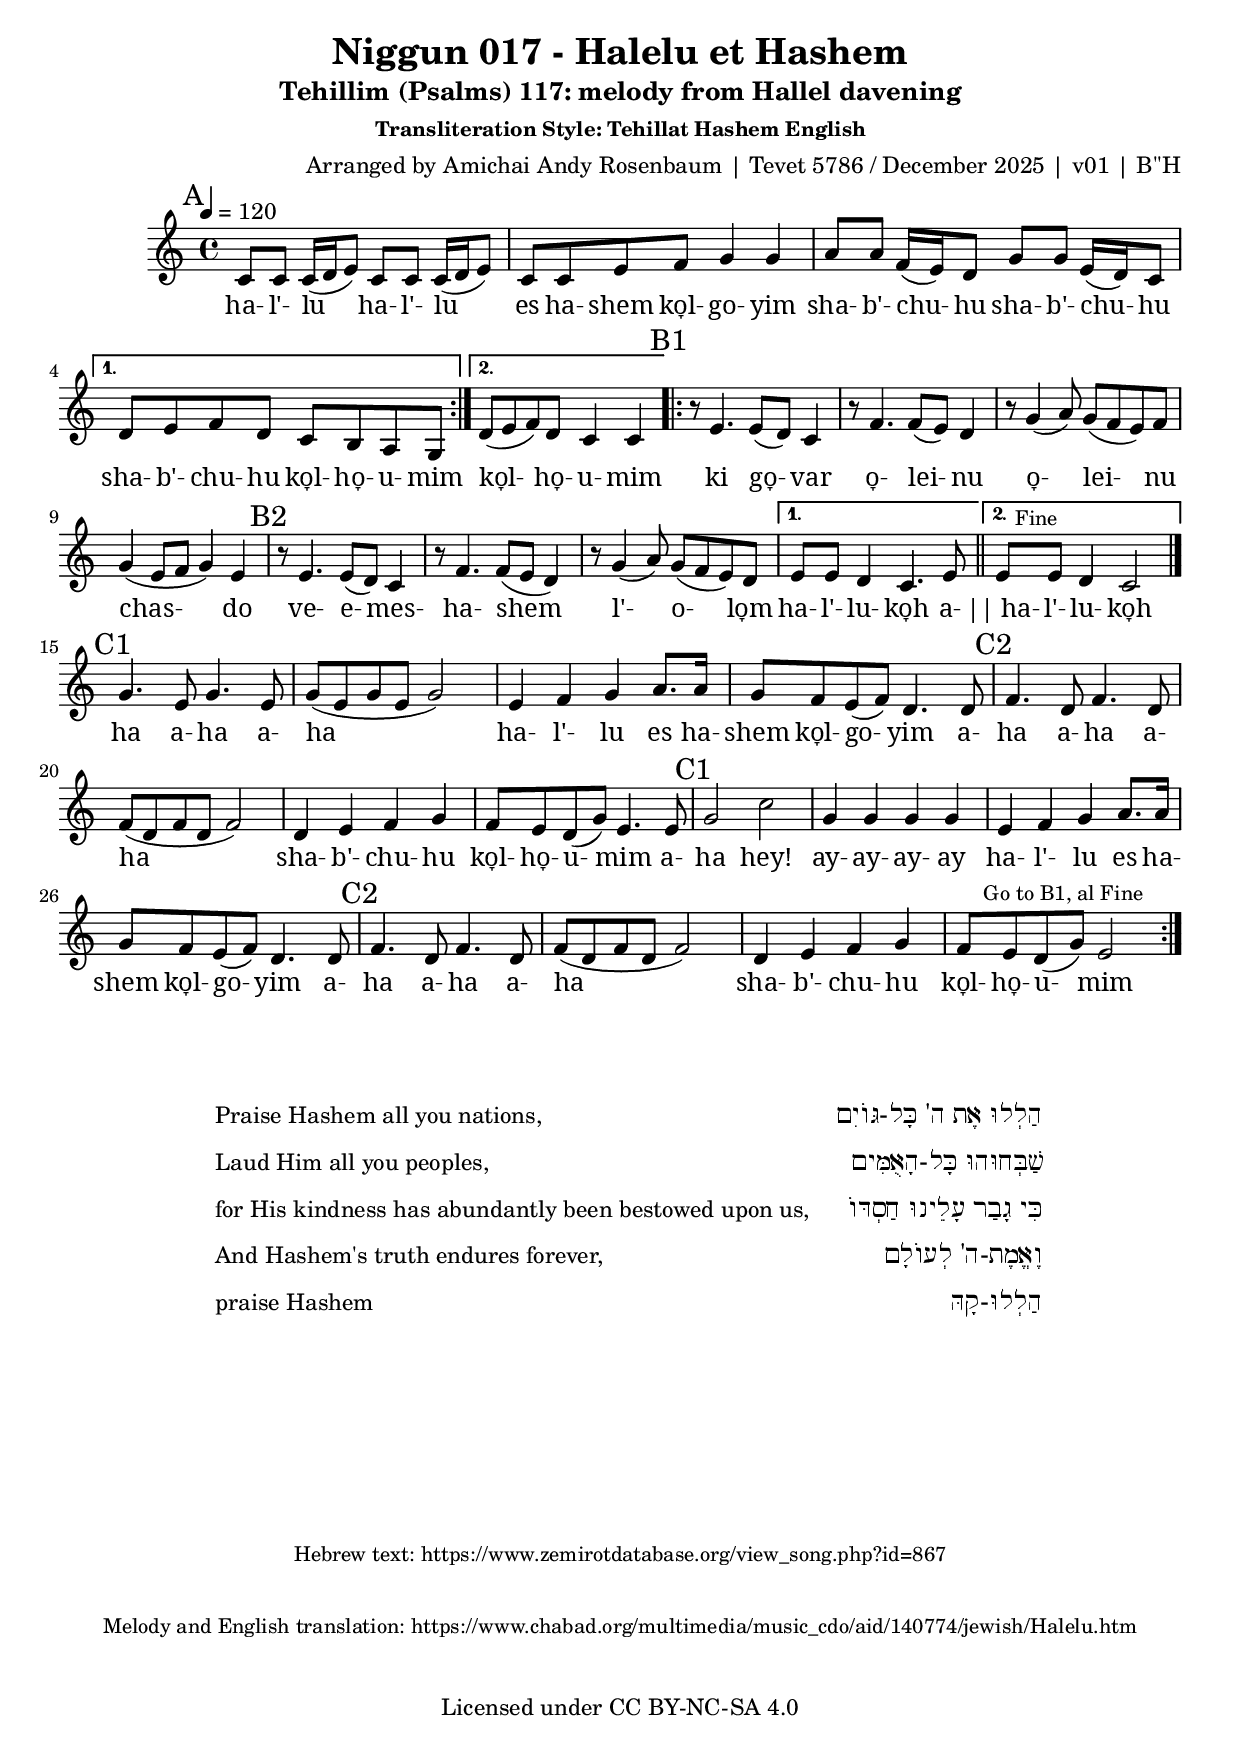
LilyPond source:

\version "2.24.4"


\header {
  title = "Niggun 017 - Halelu et Hashem"
  subtitle = "Tehillim (Psalms) 117: melody from Hallel davening"
  subsubtitle = "Transliteration Style: Tehillat Hashem English"
%   subsubtitle = "Transliteration Style: Modern Israeli"
  % subsubtitle = "Transliteration Style: ArtScroll Ashkenazi"
  arranger = "Arranged by Amichai Andy Rosenbaum | Tevet 5786 / December 2025 | v01 | B''H"
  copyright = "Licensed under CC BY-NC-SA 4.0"
}


upperA = \relative c' {
  \mark \markup { "A" }
  | c8 c c16( d e8) c8 c c16( d e8)
  | c8 c e f g4 g
  | a8 a f16( e) d8 g8 g e16( d) c8 
}

upperAEndOne = \relative c' {
  | d8 e f d c b a g
}

upperAEndTwo = \relative c' {
  | d8( e f) d c4 c
}

upperBOne = \relative c' {
  \mark \markup { "B1" }
  \bar ".|:"     % Repeat-start bar
  | r8 e4. e8( d) c4
  | r8 f4. f8( e) d4
  | r8 g4( a8) g( f e) f
  | g4( e8 f g4) e4
}

upperBTwo = \relative c' {
  \mark \markup { "B2" }
  | r8 e4. e8( d) c4
  | r8 f4. f8( e d4)
  | r8 g4( a8) g( f e) d
}

upperBTwoEndOne = \relative c' {
  % Manually create volta bracket
  \set Score.repeatCommands = #'((volta "1."))
  | e8 e d4 c4.
  % pickupC, adding it here for score to display it inside the overbar
  e8
  \set Score.repeatCommands = #'((volta #f))  % End bracket
}

fine = \relative c' {
  % Manually create volta bracket
  \set Score.repeatCommands = #'((volta "2."))
  | e8   \mark \markup \small { "Fine" } e d4 c2
  \bar "|."
  \set Score.repeatCommands = #'((volta #f))  % End bracket
}

upperCOne = \relative c' {
  \mark \markup { "C1" }
  | g'4. e8 g4. e8
  | g8( e g e g2)
  | e4 f g a8. a16
  | g8 f e( f) d4. d8
}

upperCTwo = \relative c' {
  \mark \markup { "C2" }
  | f4. d8 f4. d8
  | f8( d f d f2)
  | d4 e f g
  | f8 e d( g) e4. e8
}

upperCOneR = \relative c' {
  \mark \markup { "C1" }
  | g'2 c2
  | g4 g g g
  | e4 f g a8. a16
  | g8 f e( f) d4. d8
}

upperCTwoR = \relative c' {
  \mark \markup { "C2" }
  | f4. d8 f4. d8
  | f8( d f d f2)
  | d4 e f g
  | f8 e d( \mark \markup { \small "Go to B1, al Fine" } g) e2
}

% ======== %
% Sections %
% ======== %

sectionUpperA = {
  \repeat volta 2 {
    \upperA 
    \alternative {
      \upperAEndOne
      \upperAEndTwo
    }
  }
}

sectionUpperB = {
  \upperBOne
  \upperBTwo
}

sectionUpperC = {
  \upperCOne
  \upperCTwo
  \upperCOneR
  \upperCTwoR
}

% ===== %
% Parts %
% ===== %

myClef = \clef treble
myKey = \key c \major
myTime = \time 4/4
myTempo = \tempo 4 = 120

upper = {
  \myClef
  \myKey
  \myTime
  \myTempo

  \sectionUpperA
  \sectionUpperB
  \upperBTwoEndOne
  \bar "||"
  \fine
  \sectionUpperC
  \bar ":|."     % Repeat-end bar
}

upperMidi = {
  \myClef
  \myKey
  \myTime
  \myTempo
  
  \sectionUpperA
  \sectionUpperB
  \upperBTwoEndOne
  \sectionUpperC

  % For the midi, return to B then go to fine
  \sectionUpperB
  \fine
}

% ==== %
% Text %
% ==== %

textA = \lyricmode {
  | ha- l'- lu ha- l'- lu
  | es ha- shem ko̞l- go- yim
  | sha- b'- chu- hu sha- b'- chu- hu
}

textAMI = \lyricmode {
  | ha- le- lu ha- le- lu
  | et ha- shem kol- go- yim
  | sha- be- chu- hu sha- be- chu- hu
}

textAEndOne = \lyricmode {
  | sha- b'- chu- hu ko̞l- ho̞- u- mim
}

textAEndOneMI = \lyricmode {
  | sha- be- chu- hu kol- ha- 'u- mim
}

textAEndTwo = \lyricmode {
  | ko̞l- ho̞- u- mim
}

textAEndTwoMI = \lyricmode {
  | kol- ha- 'u- mim
}

textBOne = \lyricmode {
  | ki go̞- var
  | o̞- lei- nu
  | o̞- lei- nu
  | chas- do
}

textBOneMI = \lyricmode {
  | ki ga- var
  | a- lei- nu
  | a- lei- nu
  | chas- do
}

textBTwo = \lyricmode {
  | ve- e- mes-
  | ha- shem
  | l'- o- lo̞m
  | ha- l'- lu- ko̞h
}

textBTwoMI = \lyricmode {
  | ve- 'e- met
  | ha- shem
  | le- 'o- lam
  | ha- le- lu- kah
}

textPickupC = \lyricmode {
  a-
}

textPickupCMI = \lyricmode {
  a-
}

textFine = \lyricmode {
  | "|| ha-" l'- lu- ko̞h
}

textFineMI = \lyricmode {
  | "|| ha-" le- lu- kah
}

textCOne = \lyricmode {
  | ha a- ha a-
  | ha
  | ha- l'- lu es ha- 
  | shem ko̞l- go- yim a-
}

textCOneMI = \lyricmode {
  | ha a- ha a-
  | ha
  | ha- le- lu et ha-
  | shem kol- go- yim a-
}

textCTwo = \lyricmode {
  | ha a- ha a-
  | ha
  | sha- b'- chu- hu
  | ko̞l- ho̞- u- mim
}

textCTwoMI = \lyricmode {
  | ha a- ha a-
  | ha
  | sha- be- chu- hu
  | kol- ha- 'u- mim
}

textCOneR = \lyricmode {
  | ha hey!
  | ay- ay- ay- ay
  | ha- l'- lu es ha- 
  | shem ko̞l- go- yim a-
}

textCOneRMI = \lyricmode {
  | ha hey!
  | ay- ay- ay- ay
  | ha- le- lu et ha-
  | shem kol- go- yim a-
}

textCTwoR = \textCTwo

textCTwoRMI = \textCTwoMI

textAll = {
  \textA
  \textAEndOne
  \textAEndTwo
  \textBOne
  \textBTwo
  \textPickupC
  \textFine
  \textCOne
  \textCTwo
  \textPickupC
  \textCOneR
  \textCTwoR
}

textAllMI = {
  \textAMI
  \textAEndOneMI
  \textAEndTwoMI
  \textBOneMI
  \textBTwoMI
  \textPickupCMI
  \textFineMI
  \textCOneMI
  \textCTwoMI
  \textPickupCMI
  \textCOneRMI
  \textCTwoRMI
}

% ====== %
% Staves %
% ====== %

bodyVoice = \new Voice = "body" \upper

bodyVoiceMidi = \new Voice = "body" \upperMidi

staffUpper = \new Staff = upper {
  \set Staff.midiInstrument = #"banjo" \bodyVoice
}

staffUpperMidi = \new Staff = upper {
  \set Staff.midiInstrument = #"banjo" \bodyVoiceMidi
}

staffLyrics = \new Lyrics \with {
  alignBelowContext = "upper"
  \override VerticalAxisGroup.remove-empty = ##t
} \lyricsto "body" {
  \textAll
%   \textAllMI
}

theScore = {
  \new PianoStaff <<
    \staffUpper
    \staffLyrics
  >>
}

theScoreMidi = {
  \new PianoStaff <<
    \staffUpperMidi
  >>
}

\score {
    \theScore
  \layout {
    \context {
      \Lyrics
      \override LyricText.font-name = #"Garamond"
%       \override LyricText.font-name = #"Times New Roman,"
    }
 }
  % \midi { \context { \Score midiRepeatTypes #onlyRepeats } }
}

\score {
\unfoldRepeats {
  \transpose c' c  {
  \theScoreMidi
  }
}
  \midi { 
	}
}


\markup {
  \vspace #3
}

\markup {
  \line {
    \hspace #15
    \column {
      \line { Praise Hashem all you nations, }
      \vspace #0.5
      \line { Laud Him all you peoples, }
      \vspace #0.5
      \line { for His kindness has abundantly been bestowed upon us, }
      \vspace #0.5
      \line { And Hashem's truth endures forever, }
      \vspace #0.5
      \line { praise Hashem }
      \vspace #0.5
    }
    \hspace #2
    \column {
      \right-align {
        \fontsize #1.5 {
          \line { כָּל-גּוֹיִם ה' אֶת הַלְלוּ }
          \vspace #0.5
          \line { כָּל-הָאֻמִּים שַׁבְּחוּהוּ }
          \vspace #0.5
          \line { חַסְדּוֹ עָלֵינוּ גָבַר כִּי }
          \vspace #0.5
          \line { לְעוֹלָם וֶאֱמֶת-ה' }
          \vspace #0.5
          \line { הַלְלוּ-קָהּ }
          \vspace #0.5
        }
      }
    }
  }
}



\markup {
  \vspace #5
}

\markup {
  \vspace #2
  \fill-line {
    \line { \small "Hebrew text: https://www.zemirotdatabase.org/view_song.php?id=867" }
  }
}

\markup {
  \vspace #2
  \fill-line {
    \line { \small "Melody and English translation: https://www.chabad.org/multimedia/music_cdo/aid/140774/jewish/Halelu.htm" }
  }
}


